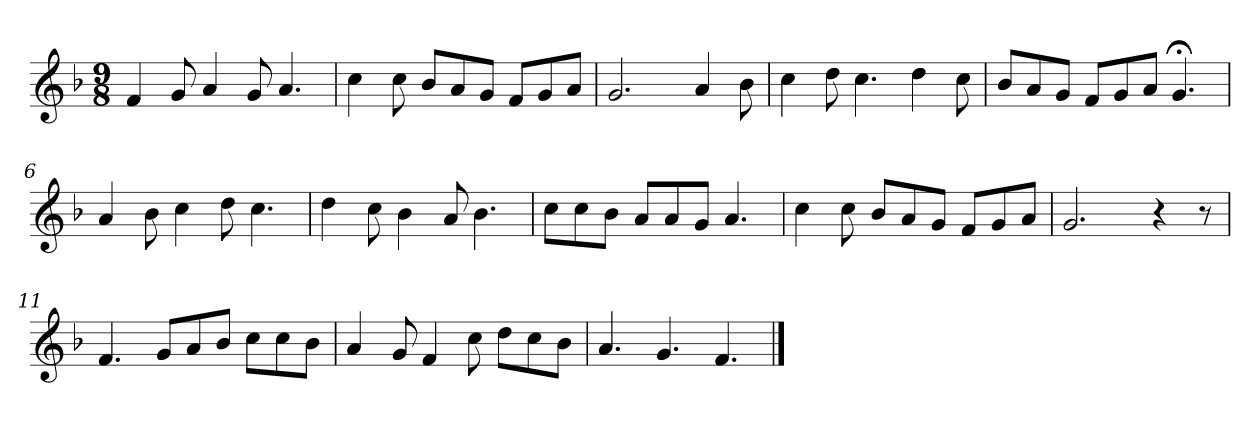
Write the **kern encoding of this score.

**kern
*part1
*staff1
*clefG2
*k[b-]
*F:
*M9/8
*MM120
=1
4f
8g
4a
8g
4.a
=2
4cc
8cc
8b-/L
8a/
8g/J
8f/L
8g/
8a/J
=3
2.g
4a
8b-
=4
4cc
8dd
4.cc
4dd
8cc
=5
8b-/L
8a/
8g/J
8f/L
8g/
8a/J
4.g;<
=6
4a
8b-
4cc
8dd
4.cc
=7
4dd
8cc
4b-
8a
4.b-
=8
8cc\L
8cc\
8b-\J
8a/L
8a/
8g/J
4.a
=9
4cc
8cc
8b-/L
8a/
8g/J
8f/L
8g/
8a/J
=10
2.g
4r
8r
=11
4.f
8g/L
8a/
8b-/J
8cc\L
8cc\
8b-\J
=12
4a
8g
4f
8cc
8dd\L
8cc\
8b-\J
=13
4.a
4.g
4.f
==
*-
